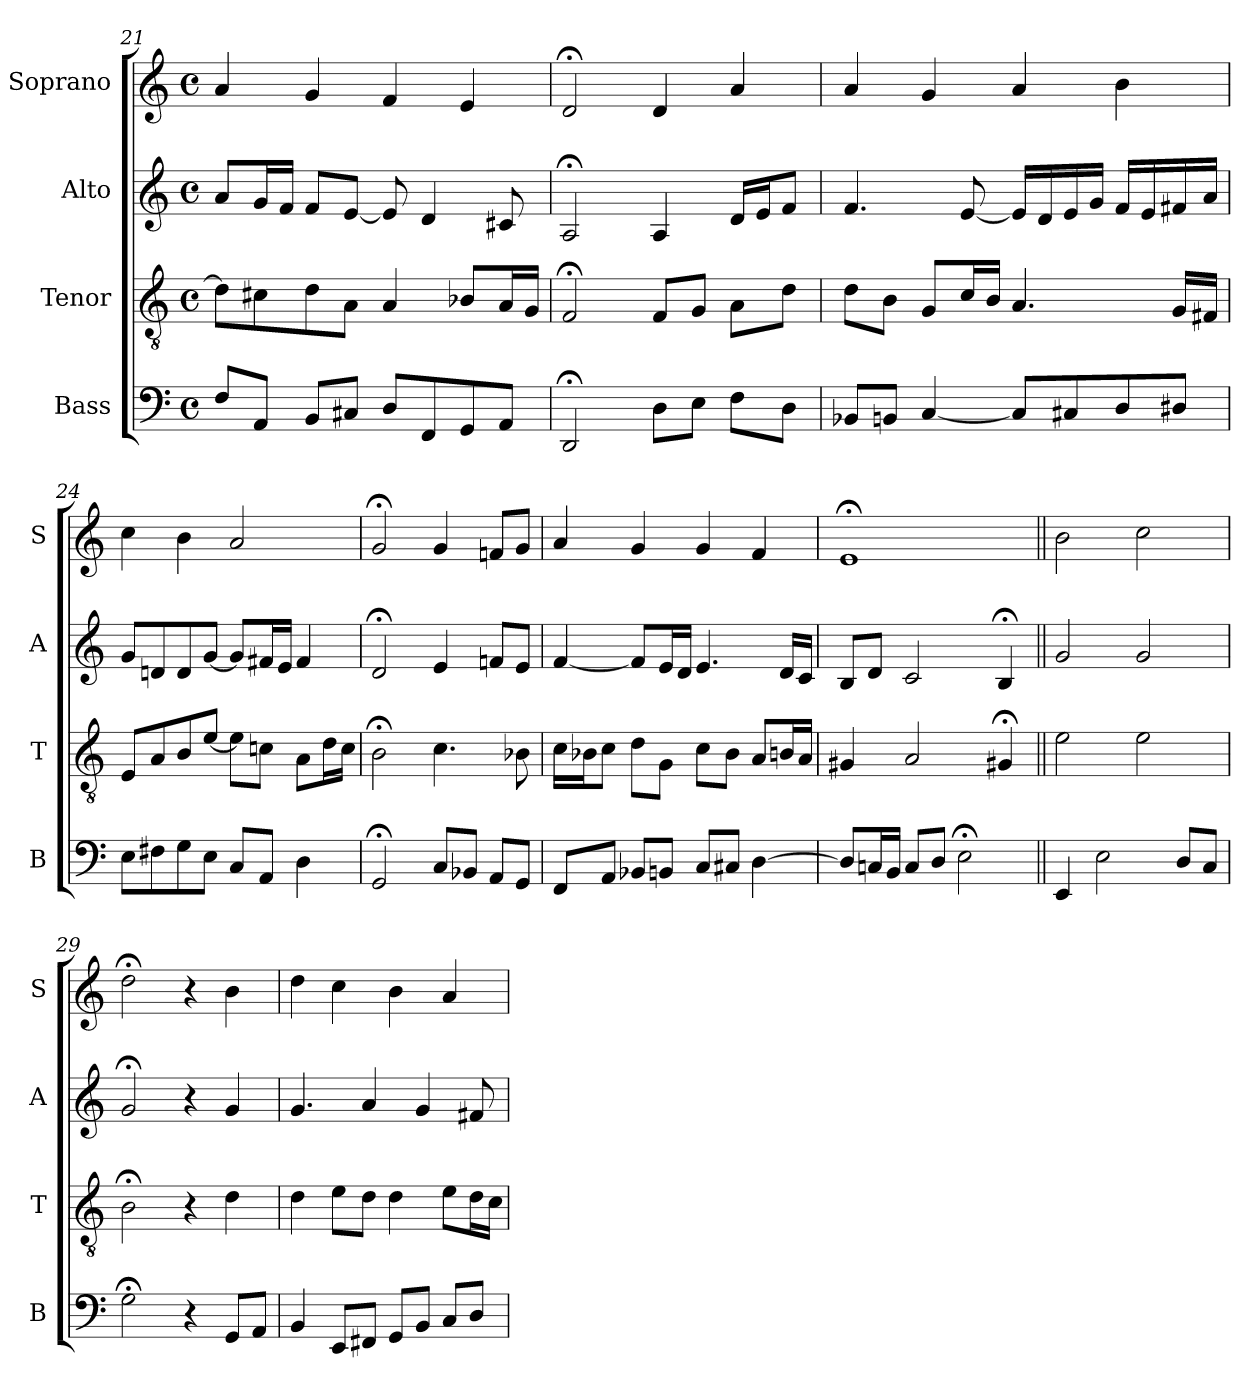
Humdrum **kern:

**kern	**kern	**kern	**kern
*part4	*part3	*part2	*part1
*staff4	*staff3	*staff2	*staff1
*I"Bass	*I"Tenor	*I"Alto	*I"Soprano
*I'B	*I'T	*I'A	*I'S
*clefF4	*clefGv2	*clefG2	*clefG2
*k[]	*k[]	*k[]	*k[]
*a:	*a:	*a:	*a:
*M4/4	*M4/4	*M4/4	*M4/4
*met(c)	*met(c)	*met(c)	*met(c)
=21	=21	=21	=21
8FL	8diL]	8aL	4a
8AAJ	8c#X	16gL	.
.	.	16fJJ	.
8BBL	8d	8fL	4g
8C#XJ	8AJ	[8eJ	.
8DL	4A	8e]	4f
8FF	.	4d	.
8GG	8B-XL	.	4e
8AAJ	16AL	8c#X	.
.	16GJJ	.	.
=22	=22	=22	=22
2DD;<	2F;<	2A;<i	2d;<i
8DL	8FL	4Ai	4di
8EJ	8GJ	.	.
8FL	8AL	16diLL	4ai
.	.	16eJ	.
8DJ	8dJ	8fJ	.
=23	=23	=23	=23
8BB-XL	8dL	4.f	4a
8BBnJ	8BJ	.	.
[4C	8GL	.	4g
.	16cL	[8e	.
.	16BJJ	.	.
8CL]	4.A	16eLL]	4a
.	.	16d	.
8C#X	.	16e	.
.	.	16gJJ	.
8D	.	16fLL	4b
.	.	16e	.
8D#XJ	16GLL	16f#X	.
.	16F#XJJ	16aJJ	.
=24	=24	=24	=24
8EL	8EL	8gL	4cc
8F#X	8A	8dn	.
8G	8B	8d	4b
8EJ	[8eJ	[8gJ	.
8CL	8eL]	8gL]	2a
8AAJ	8cnJ	16f#XL	.
.	.	16eJJ	.
4D	8AL	4f#	.
.	16dL	.	.
.	16cJJ	.	.
=25	=25	=25	=25
2GG;<	2B;<	2d;<	2g;<
8CL	4.c	4e	4g
8BB-XJ	.	.	.
8AAL	.	8fnL	8fnL
8GGJ	8B-X	8eJ	8gJ
=26	=26	=26	=26
8FFL	16cLL	[4f	4a
.	16B-XJ	.	.
8AAJ	8cJ	.	.
8BB-XL	8dL	8fL]	4g
8BBnJ	8GJ	16eL	.
.	.	16dJJ	.
8CL	8cL	4.e	4g
8C#XJ	8B-J	.	.
[4D	8AL	.	4f
.	16BnL	16dLL	.
.	16AJJ	16cJJ	.
=27	=27	=27	=27
8DL]	4G#X	8BL	1e;<i
16CnL	.	8dJ	.
16BBJJ	.	.	.
8CL	2A	2c	.
8DJ	.	.	.
2E;<	.	.	.
.	4G#X;<i	4B;<	.
=28||	=28||	=28||	=28||
4EE	2ei	2g	2bi
2E	.	.	.
.	2e	2g	2cc
8DL	.	.	.
8CJ	.	.	.
=29	=29	=29	=29
2G;<	2B;<	2g;<	2dd;<
4r	4r	4r	4r
8GGL	4d	4g	4b
8AAJ	.	.	.
=30	=30	=30	=30
4BB	4d	4.g	4dd
8EEL	8eL	.	4cc
8FF#XJ	8dJ	4a	.
8GGL	4d	.	4b
8BBJ	.	4g	.
8CL	8eL	.	4a
8DJ	16dL	8f#X	.
.	16cJJ	.	.
=	=	=	=
*-	*-	*-	*-
